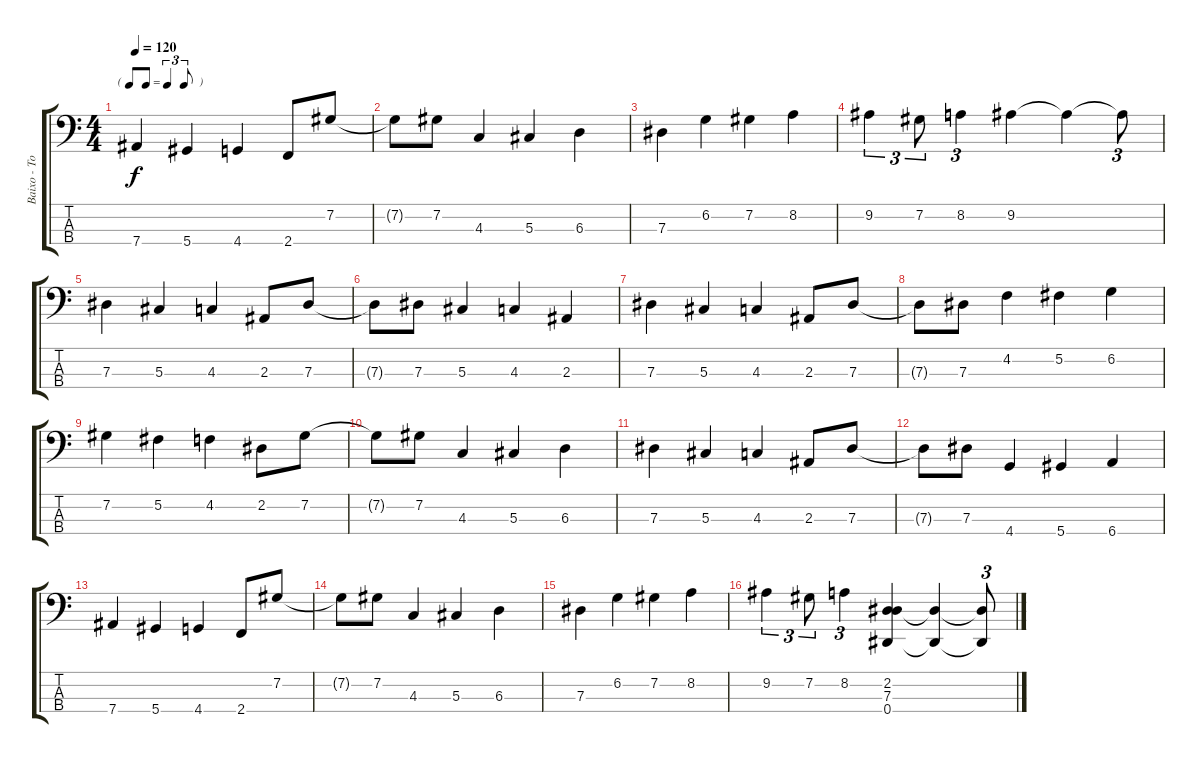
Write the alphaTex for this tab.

\track ("Baixo - Tonny Shannon" "Baixo - To") {instrument electricbassfinger}
\staff {score tabs}
\tuning (Gb2 Db2 Ab1 Eb1) {hide}
\ts (4 4)
\tf triplet8th
\tempo 120
\clef f4
\ks c
7.4.4{dy f} 5.4.4 4.4.4 2.4.8 7.2.8 |
7.2{t}.8 7.2.8 4.3.4 5.3.4 6.3.4 |
7.3.4 6.2.4 7.2.4 8.2.4 |
9.2.4{tu (3 2)} 7.2.8{tu (3 2)} 8.2.4{tu (3 2)} 9.2.4 9.2{t}.4 9.2{t}.8{tu (3 2)} |
7.3.4 5.3.4 4.3.4 2.3.8 7.3.8 |
7.3{t}.8 7.3.8 5.3.4 4.3.4 2.3.4 |
7.3.4 5.3.4 4.3.4 2.3.8 7.3.8 |
7.3{t}.8 7.3.8 4.2.4 5.2.4 6.2.4 |
7.2.4 5.2.4 4.2.4 2.2.8 7.2.8 |
7.2{t}.8 7.2.8 4.3.4 5.3.4 6.3.4 |
7.3.4 5.3.4 4.3.4 2.3.8 7.3.8 |
7.3{t}.8 7.3.8 4.4.4 5.4.4 6.4.4 |
7.4.4 5.4.4 4.4.4 2.4.8 7.2.8 |
7.2{t}.8 7.2.8 4.3.4 5.3.4 6.3.4 |
7.3.4 6.2.4 7.2.4 8.2.4 |
9.2.4{tu (3 2)} 7.2.8{tu (3 2)} 8.2.4{tu (3 2)} (2.2 7.3 0.4).4 (2.2{t} 0.4{t}).4 (2.2{t} 0.4{t}).8{tu (3 2)}
